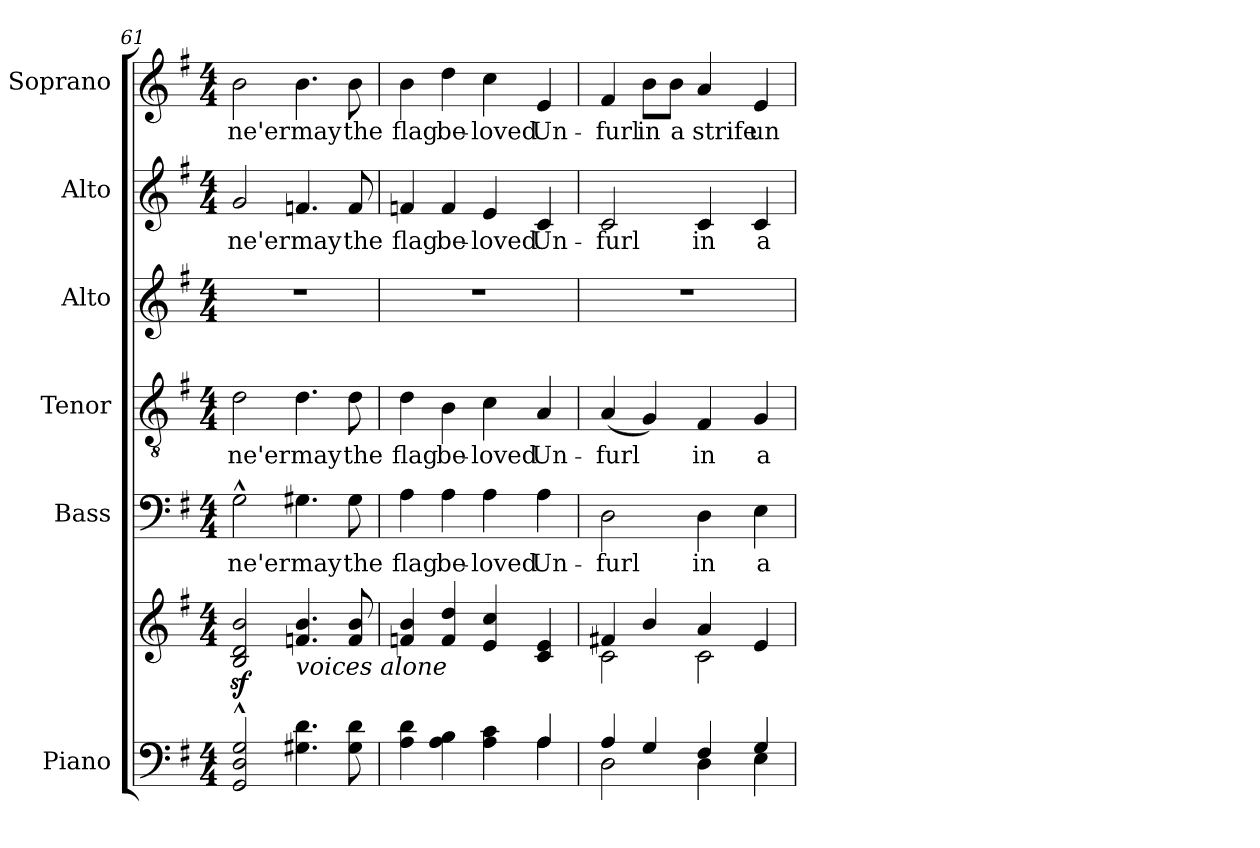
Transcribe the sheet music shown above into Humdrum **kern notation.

**kern	**kern	**kern	**text	**kern	**text	**kern	**kern	**text	**kern	**text
*part6	*part6	*part5	*part5	*part4	*part4	*part3	*part2	*part2	*part1	*part1
*staff7	*staff6	*staff5	*staff5	*staff4	*staff4	*staff3	*staff2	*staff2	*staff1	*staff1
*I"Piano	*	*I"Bass	*	*I"Tenor	*	*I"Alto	*I"Alto	*	*I"Soprano	*
*I'Pno.	*	*I'B.	*	*I'T.	*	*I'A.	*I'A.	*	*I'S.	*
*clefF4	*clefG2	*clefF4	*	*clefGv2	*	*clefG2	*clefG2	*	*clefG2	*
*	*	*	*	*ITrd7c12	*	*	*	*	*	*
*k[f#]	*k[f#]	*k[f#]	*	*k[f#]	*	*k[f#]	*k[f#]	*	*k[f#]	*
*G:	*G:	*G:	*	*G:	*	*G:	*G:	*	*G:	*
*M4/4	*M4/4	*M4/4	*	*M4/4	*	*M4/4	*M4/4	*	*M4/4	*
=61	=61	=61	=61	=61	=61	=61	=61	=61	=61	=61
!	!	!	!LO:LY:b:color=#000000	!	!	!	!	!	!	!
!	!	!	!	!	!LO:LY:b:color=#000000	!	!	!	!	!
!	!	!	!	!	!	!	!	!LO:LY:b:color=#000000	!	!
!	!	!	!	!	!	!	!	!	!	!LO:LY:b:color=#000000
2GGi/^^ 2Di^^ 2Gi^^	2Bi/z 2diz 2biz	2G^^i\	ne'er	2Di\	ne'er	1r	2gi/	ne'er	2bi\	ne'er
!	!	!	!LO:LY:b:color=#000000	!	!	!	!	!	!	!
!	!	!	!	!	!LO:LY:b:color=#000000	!	!	!	!	!
!	!	!	!	!	!	!	!	!LO:LY:b:color=#000000	!	!
!	!LO:TX:b:i:t=voices alone	!	!	!	!	!	!	!	!	!
!	!	!	!	!	!	!	!	!	!	!LO:LY:b:color=#000000
4.G#Xi\ 4.di	4.fni/ 4.bi	4.G#Xi\	may	4.Di\	may	.	4.fni/	may	4.bi\	may
!	!	!	!LO:LY:b:color=#000000	!	!	!	!	!	!	!
!	!	!	!	!	!LO:LY:b:color=#000000	!	!	!	!	!
!	!	!	!	!	!	!	!	!LO:LY:b:color=#000000	!	!
!	!	!	!	!	!	!	!	!	!	!LO:LY:b:color=#000000
8G#i\ 8di	8fi/ 8bi	8G#i\	the	8Di\	the	.	8fi/	the	8bi\	the
=62	=62	=62	=62	=62	=62	=62	=62	=62	=62	=62
*^	*	*	*	*	*	*	*	*	*	*
!	!	!	!	!LO:LY:b:color=#000000	!	!	!	!	!	!	!
!	!	!	!	!	!	!LO:LY:b:color=#000000	!	!	!	!	!
!	!	!	!	!	!	!	!	!	!LO:LY:b:color=#000000	!	!
!	!	!	!	!	!	!	!	!	!	!	!LO:LY:b:color=#000000
2.ryy	4Ai\ 4di	4fni/ 4bi	4Ai\	flag	4Di\	flag	1r	4fni/	flag	4bi\	flag
!	!	!	!	!LO:LY:b:color=#000000	!	!	!	!	!	!	!
!	!	!	!	!	!	!LO:LY:b:color=#000000	!	!	!	!	!
!	!	!	!	!	!	!	!	!	!LO:LY:b:color=#000000	!	!
!	!	!	!	!	!	!	!	!	!	!	!LO:LY:b:color=#000000
.	4Ai\ 4Bi	4fi/ 4ddi	4Ai\	be-	4BBi\	be-	.	4fi/	be-	4ddi\	be-
!	!	!	!	!LO:LY:b:color=#000000	!	!	!	!	!	!	!
!	!	!	!	!	!	!LO:LY:b:color=#000000	!	!	!	!	!
!	!	!	!	!	!	!	!	!	!LO:LY:b:color=#000000	!	!
!	!	!	!	!	!	!	!	!	!	!	!LO:LY:b:color=#000000
.	4Ai\ 4ci	4ei/ 4cci	4Ai\	-loved	4Ci\	-loved	.	4ei/	-loved	4cci\	-loved
!	!	!	!	!LO:LY:b:color=#000000	!	!	!	!	!	!	!
!	!	!	!	!	!	!LO:LY:b:color=#000000	!	!	!	!	!
!	!	!	!	!	!	!	!	!	!LO:LY:b:color=#000000	!	!
!	!	!	!	!	!	!	!	!	!	!	!LO:LY:b:color=#000000
4Ai/	4Ai\	4ci/ 4ei	4Ai\	Un-	4AAi/	Un-	.	4ci/	Un-	4ei/	Un-
=63	=63	=63	=63	=63	=63	=63	=63	=63	=63	=63	=63
*	*	*^	*	*	*	*	*	*	*	*	*
!	!	!	!	!	!LO:LY:b:color=#000000	!	!	!	!	!	!	!
!	!	!	!	!	!	!	!LO:LY:b:color=#000000	!	!	!	!	!
!	!	!	!	!	!	!	!	!	!	!LO:LY:b:color=#000000	!	!
!	!	!	!	!	!	!	!	!	!	!	!	!LO:LY:b:color=#000000
4Ai/	2Di\	4f#Xi/	2ci\	2Di\	-furl	(4AAi/	-furl	1r	2ci/	-furl	4f#i/	-furl
!	!	!	!	!	!	!	!	!	!	!	!	!LO:LY:b:color=#000000
4Gi/	.	4bi/	.	.	.	4GGi/)	.	.	.	.	8bi\L	in
!	!	!	!	!	!	!	!	!	!	!	!	!LO:LY:b:color=#000000
.	.	.	.	.	.	.	.	.	.	.	8bi\J	a
!	!	!	!	!	!LO:LY:b:color=#000000	!	!	!	!	!	!	!
!	!	!	!	!	!	!	!LO:LY:b:color=#000000	!	!	!	!	!
!	!	!	!	!	!	!	!	!	!	!LO:LY:b:color=#000000	!	!
!	!	!	!	!	!	!	!	!	!	!	!	!LO:LY:b:color=#000000
4F#i/	4Di\	4ai/	2ci\	4Di\	in	4FF#i/	in	.	4ci/	in	4ai/	strife
!	!	!	!	!	!LO:LY:b:color=#000000	!	!	!	!	!	!	!
!	!	!	!	!	!	!	!LO:LY:b:color=#000000	!	!	!	!	!
!	!	!	!	!	!	!	!	!	!	!LO:LY:b:color=#000000	!	!
!	!	!	!	!	!	!	!	!	!	!	!	!LO:LY:b:color=#000000
4Gi/	4Ei\	4ei/	.	4Ei\	a	4GGi/	a	.	4ci/	a	4ei/	un-
*v	*v	*	*	*	*	*	*	*	*	*	*	*
*	*v	*v	*	*	*	*	*	*	*	*	*
=	=	=	=	=	=	=	=	=	=	=
*-	*-	*-	*-	*-	*-	*-	*-	*-	*-	*-
